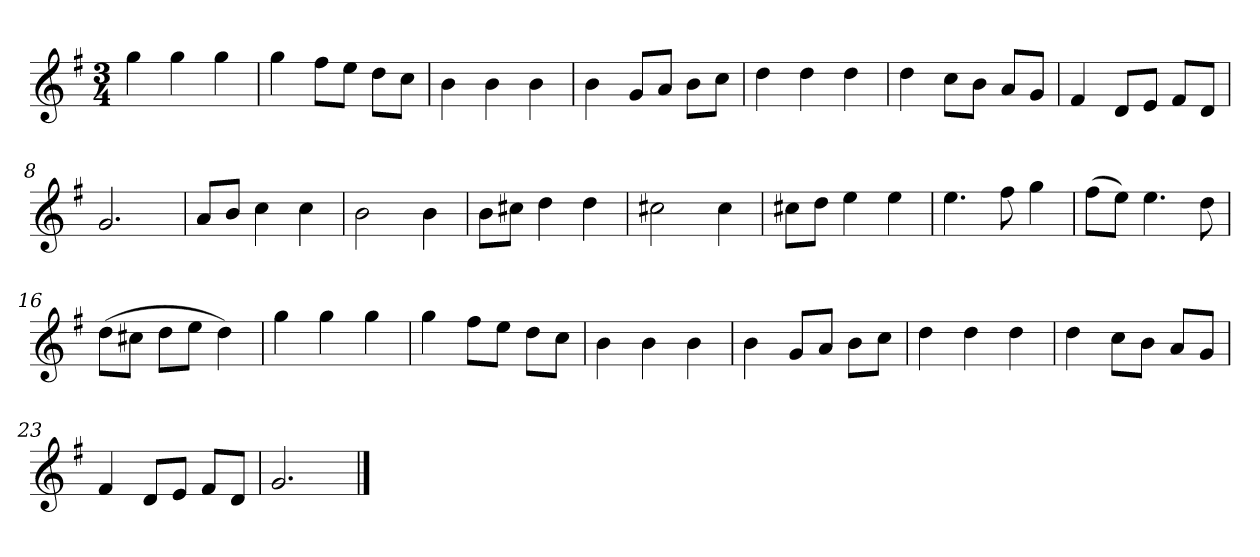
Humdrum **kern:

**kern
*part1
*staff1
*k[f#]
*M3/4
*MM120
=1
4gg
4gg
4gg
=2
4gg
8ff#L
8eeJ
8ddL
8ccJ
=3
4b
4b
4b
=4
4b
8gL
8aJ
8bL
8ccJ
=5
4dd
4dd
4dd
=6
4dd
8ccL
8bJ
8aL
8gJ
=7
4f#
8dL
8eJ
8f#L
8dJ
=8
2.g
=9
8aL
8bJ
4cc
4cc
=10
2b
4b
=11
8bL
8cc#XJ
4dd
4dd
=12
2cc#X
4cc#
=13
8cc#XL
8ddJ
4ee
4ee
=14
4.ee
8ff#
4gg
=15
(8ff#L
8eeJ)
4.ee
8dd
=16
(8ddL
8cc#XJ
8ddL
8eeJ
4dd)
=17
4gg
4gg
4gg
=18
4gg
8ff#L
8eeJ
8ddL
8ccJ
=19
4b
4b
4b
=20
4b
8gL
8aJ
8bL
8ccJ
=21
4dd
4dd
4dd
=22
4dd
8ccL
8bJ
8aL
8gJ
=23
4f#
8dL
8eJ
8f#L
8dJ
=24
2.g
==
*-
